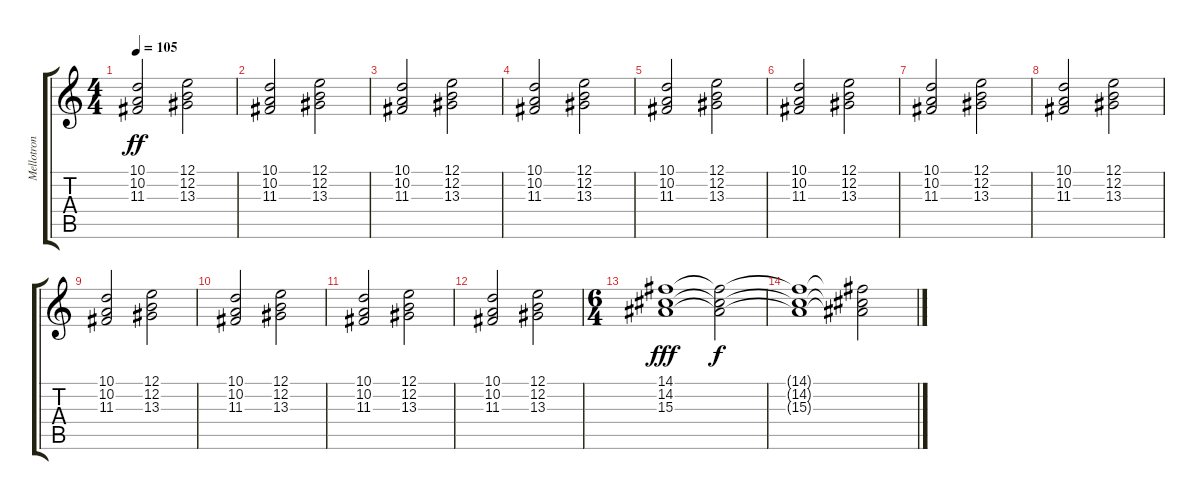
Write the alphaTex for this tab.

\track ("Mellotron (strings)" "Mellotron ") {instrument stringensemble1}
\staff {score tabs}
\tuning (E4 B3 G3 D3 A2 E2) {hide}
\ts (4 4)
\tempo 105
\clef g2
\ks c
(10.1 10.2 11.3).2{dy ff} (12.1 12.2 13.3).2 |
(10.1 10.2 11.3).2 (12.1 12.2 13.3).2 |
(10.1 10.2 11.3).2 (12.1 12.2 13.3).2 |
(10.1 10.2 11.3).2 (12.1 12.2 13.3).2 |
(10.1 10.2 11.3).2 (12.1 12.2 13.3).2 |
(10.1 10.2 11.3).2 (12.1 12.2 13.3).2 |
(10.1 10.2 11.3).2 (12.1 12.2 13.3).2 |
(10.1 10.2 11.3).2 (12.1 12.2 13.3).2 |
(10.1 10.2 11.3).2 (12.1 12.2 13.3).2 |
(10.1 10.2 11.3).2 (12.1 12.2 13.3).2 |
(10.1 10.2 11.3).2 (12.1 12.2 13.3).2 |
(10.1 10.2 11.3).2 (12.1 12.2 13.3).2 |
\ts (6 4)
(14.1 14.2 15.3).1{dy fff volume 15} (14.1{t} 14.2{t} 15.3{t}).2{dy f} |
(14.1{t} 14.2{t} 15.3{t}).1 (14.1{t} 14.2{t} 15.3{t}).2
